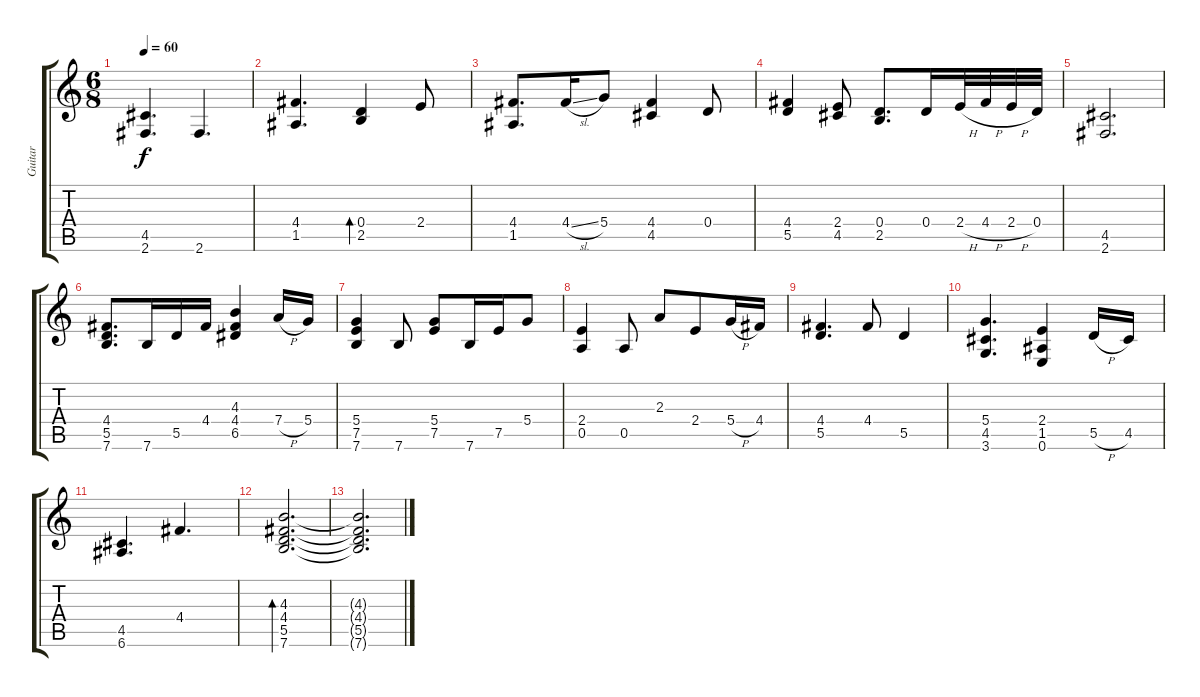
\track ("Guitar" "Guitar") {instrument acousticguitarnylon}
\staff {score tabs}
\tuning (E4 B3 G3 D3 A2 E2) {hide}
\ts (6 8)
\tempo 60
\clef g2
\ks c
(4.5 2.6).4{d dy f} 2.6.4{d} |
(4.4 1.5).4{d} (0.4 2.5).4{bd 480} 2.4.8 |
(4.4 1.5).8{d} 4.4{sl}.16 5.4.8 (4.4 4.5).4 0.4.8 |
(4.4 5.5).4 (2.4 4.5).8 (0.4 2.5).8{d} 0.4.16 2.4{h}.32 4.4{h}.32 2.4{h}.32 0.4.32 |
(4.5 2.6).2{d} |
(4.4 5.5 7.6).8{d} 7.6.16 5.5.16 4.4.16 (4.3 4.4 6.5).4 7.4{h}.16 5.4.16 |
(5.4 7.5 7.6).4 7.6.8 (5.4 7.5).8 7.6.16 7.5.16 5.4.8 |
(2.4 0.5).4 0.5.8 2.3.8 2.4.8 5.4{h}.16 4.4.16 |
(4.4 5.5).4{d} 4.4.8 5.5.4 |
(5.4 4.5 3.6).4{d} (2.4 1.5 0.6).4 5.5{h}.16 4.5.16 |
(4.5 6.6).4{d} 4.4.4{d} |
(4.3 4.4 5.5 7.6).2{d bd 240} |
(4.3{t} 4.4{t} 5.5{t} 7.6{t}).2{d}
